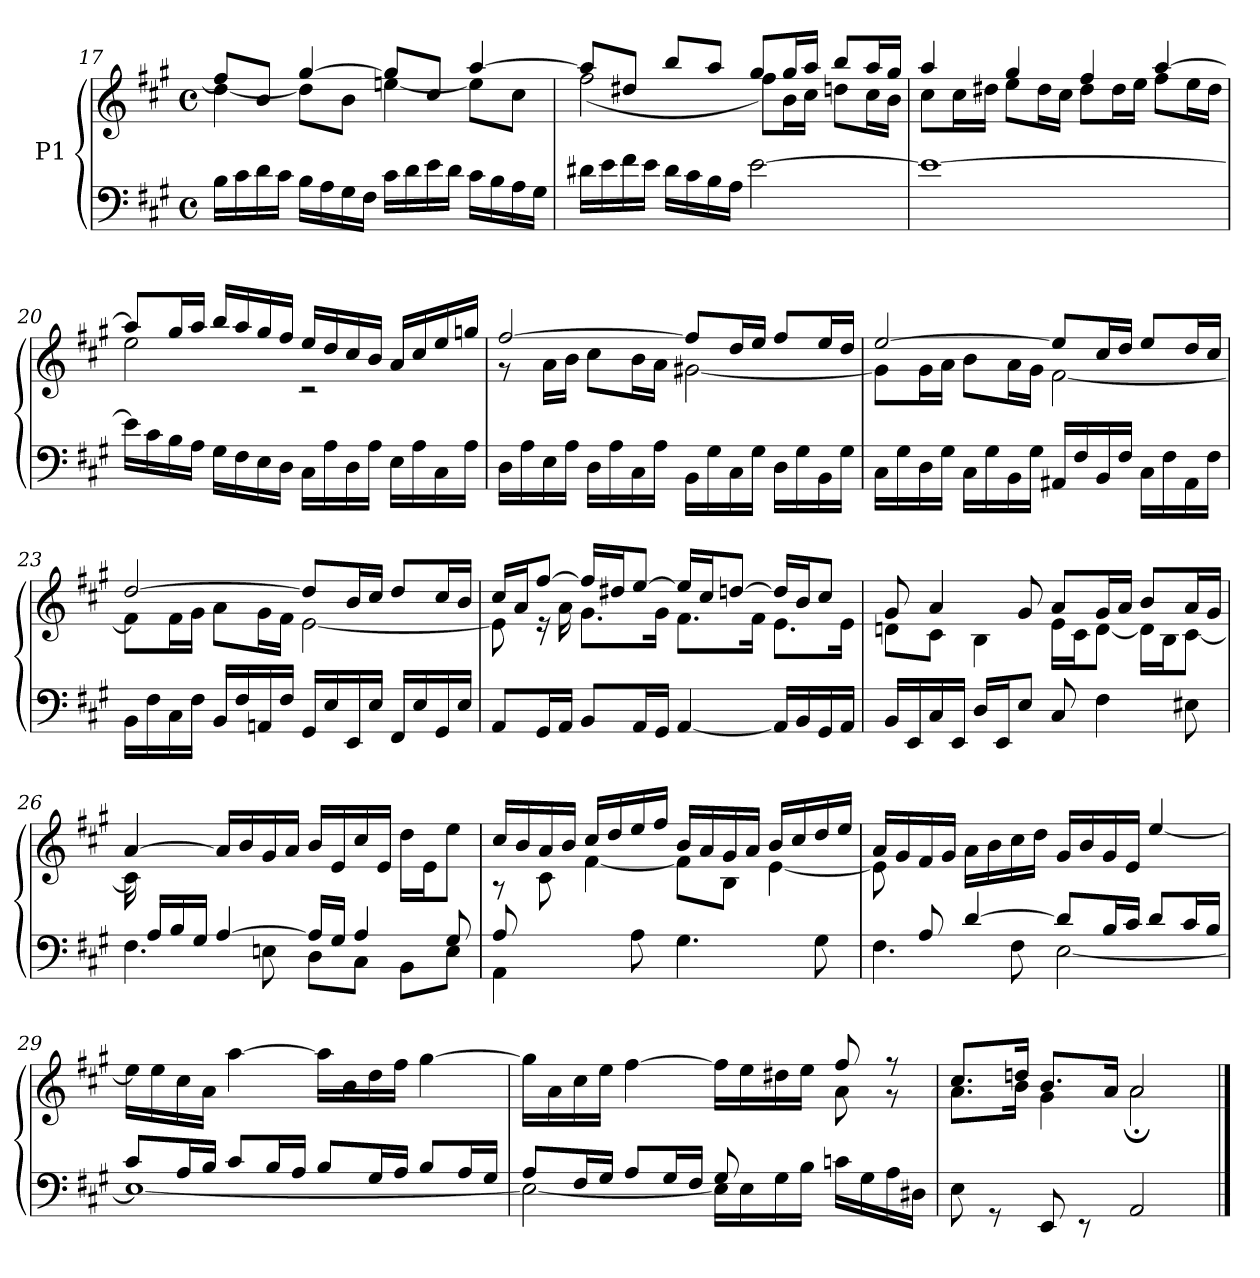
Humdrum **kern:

**kern	**kern
*part1	*part1
*staff2	*staff1
*I"P1	*
*clefF4	*clefG2
*k[f#c#g#]	*k[f#c#g#]
*A:	*A:
*M4/4	*M4/4
*met(c)	*met(c)
=17	=17
*	*^
16Bi\LL	8ff#i/L]	[4ddi\
16c#i\	.	.
16di\	8bi/J	.
16c#i\JJ	.	.
16Bi\LL	[4gg#i/	8ddi\L]
16Ai\	.	.
16G#i\	.	8bi\J
16F#i\JJ	.	.
16c#i\LL	8gg#i/L]	[4eeni\
16di\	.	.
16ei\	8cc#i/J	.
16di\JJ	.	.
16c#i\LL	[4aai/	8eei\L]
16Bi\	.	.
16Ai\	.	8cc#i\J
16G#i\JJ	.	.
!!LO:LB:g=z	!!
=18	=18	=18
16d#Xi\LL	8aai/L]	(2ff#i\
16ei\	.	.
16f#i\	8dd#Xi/J	.
16ei\JJ	.	.
16d#i\LL	8bbi/L	.
16c#i\	.	.
16Bi\	8aai/J	.
16Ai\JJ	.	.
[2ei\	8gg#i/L	8ff#i\L)
.	16gg#i/L	16bi\L
.	16aai/JJ	16cc#i\JJ
.	8bbi/L	8ddni\L
.	16aai/L	16cc#i\L
.	16gg#i/JJ	16bi\JJ
=19	=19	=19
1ei_	4aai/	8cc#i\L
.	.	16cc#i\L
.	.	16dd#Xi\JJ
.	4gg#i/	8eei\L
.	.	16dd#i\L
.	.	16cc#i\JJ
.	4ff#i/	8dd#i\L
.	.	16dd#i\L
.	.	16eei\JJ
.	[4aai/	8ff#i\L
.	.	16eei\L
.	.	16dd#i\JJ
=20	=20	=20
16ei\LL]	8aai/L]	2eei\
16c#i\	.	.
16Bi\	16gg#i/L	.
16Ai\JJ	16aai/JJ	.
16G#i\LL	16bbi/LL	.
16F#i\	16aai/	.
16Ei\	16gg#i/	.
16Di\JJ	16ff#i/JJ	.
16C#i\LL	16eei/LL	2r
16Ai\	16ddi/	.
16Di\	16cc#i/	.
16Ai\JJ	16bi/JJ	.
16Ei\LL	16ai/LL	.
16Ai\	16cc#i/	.
16C#i\	16eei/	.
16Ai\JJ	16ggni/JJ	.
!!LO:LB:g=z	!!
=21	=21	=21
16Di\LL	[2ff#i/	8r
16Ai\	.	.
16Ei\	.	16ai\LL
16Ai\JJ	.	16bi\JJ
16Di\LL	.	8cc#i\L
16Ai\	.	.
16C#i\	.	16bi\L
16Ai\JJ	.	16ai\JJ
16BBi\LL	8ff#i/L]	[2g#Xi\
16G#i\	.	.
16C#i\	16ddi/L	.
16G#i\JJ	16eei/JJ	.
16Di\LL	8ff#i/L	.
16G#i\	.	.
16BBi\	16eei/L	.
16G#i\JJ	16ddi/JJ	.
=22	=22	=22
16C#i\LL	[2eei/	8g#i\L]
16G#i\	.	.
16Di\	.	16g#i\L
16G#i\JJ	.	16ai\JJ
16C#i\LL	.	8bi\L
16G#i\	.	.
16BBi\	.	16ai\L
16G#i\JJ	.	16g#i\JJ
16AA#Xi/LL	8eei/L]	[2f#i\
16F#i/	.	.
16BBi/	16cc#i/L	.
16F#i/JJ	16ddi/JJ	.
16C#i\LL	8eei/L	.
16F#i\	.	.
16AA#i\	16ddi/L	.
16F#i\JJ	16cc#i/JJ	.
=23	=23	=23
16BBi\LL	[2ddi/	8f#i\L]
16F#i\	.	.
16C#i\	.	16f#i\L
16F#i\JJ	.	16g#i\JJ
16BBi/LL	.	8ai\L
16F#i/	.	.
16AAni/	.	16g#i\L
16F#i/JJ	.	16f#i\JJ
16GG#i/LL	8ddi/L]	[2ei\
16Ei/	.	.
16EEi/	16bi/L	.
16Ei/JJ	16cc#i/JJ	.
16FF#i/LL	8ddi/L	.
16Ei/	.	.
16GG#i/	16cc#i/L	.
16Ei/JJ	16bi/JJ	.
!!LO:LB:g=z	!!
=24	=24	=24
*^	*	*
1ryy	8AAi/L	16cc#i/LL	8ei\]
.	.	16ai/J	.
.	16GG#i/L	[8ff#i/J	16r
.	16AAi/JJ	.	16ai\
.	8BBi/L	16ff#i/LL]	8.g#i\L
.	.	16dd#Xi/J	.
.	16AAi/L	[8eei/J	.
.	16GG#i/JJ	.	16g#i\Jk
.	[4AAi/	16eei/LL]	8.f#i\L
.	.	16cc#i/J	.
.	.	[8ddni/J	.
.	.	.	16f#i\Jk
.	16AAi/LL]	16ddi/LL]	8.ei\L
.	16BBi/	16bi/J	.
.	16GG#i/	8cc#i/J	.
.	16AAi/JJ	.	16ei\Jk
=25	=25	=25	=25
1ryy	16BBi/LL	8g#i/	8dni\L
.	16EEi/	.	.
.	16C#i/	4ai/	8c#i\J
.	16EEi/JJ	.	.
.	16Di/LL	.	4Bi\
.	16EEi/J	.	.
.	8Ei/J	8g#i/	.
.	8C#i/	8ai/L	16ei\LL
.	.	.	16c#i\J
.	4F#i\	16g#i/L	[8di\J
.	.	16ai/JJ	.
.	.	8bi/L	16di\LL]
.	.	.	16Bi\J
.	8E#Xi\	16ai/L	[8c#i\J
.	.	16g#i/JJ	.
=26	=26	=26	=26
16ryy	4.F#i\	[4ai/	16c#i\]
16Ai/LL	.	.	8.ryy
16Bi/	.	.	.
16G#i/JJ	.	.	.
[4Ai/	.	16ai/LL]	4ryy
.	.	16bi/	.
.	8Eni\	16g#i/	.
.	.	16ai/JJ	.
16Ai/LL]	8Di\L	16bi/LL	2ryy
16G#i/JJ	.	16ei/	.
4Ai/	8C#i\J	16cc#i/	.
.	.	16ei/JJ	.
.	8BBi\L	16ddi\LL	.
.	.	16ei\J	.
8G#i/	8Ei\J	8eei\J	.
!!LO:PB:g=z	!!
=27	=27	=27	=27
8Ai/	4AAi\	16cc#i/LL	8r
.	.	16bi/	.
8ryy	.	16ai/	8c#i\
.	.	16bi/JJ	.
2.ryy	8ryy	16cc#i/LL	[4f#i\
.	.	16ddi/	.
.	8Ai\	16eei/	.
.	.	16ff#i/JJ	.
.	4.G#i\	16bi/LL	8f#i\L]
.	.	16ai/	.
.	.	16g#i/	8Bi\J
.	.	16ai/JJ	.
.	.	16bi/LL	[4ei\
.	.	16cc#i/	.
.	8G#i\	16ddi/	.
.	.	16eei/JJ	.
=28	=28	=28	=28
8ryy	4.F#i\	16ai/LL	8ei\]
.	.	16g#i/	.
8Ai/	.	16f#i/	8ryy
.	.	16g#i/JJ	.
[4di/	.	16ai\LL	4ryy
.	.	16bi\	.
.	8F#i\	16cc#i\	.
.	.	16ddi\JJ	.
8di/L]	[2Ei\	16g#i/LL	2ryy
.	.	16bi/	.
16Bi/L	.	16g#i/	.
16c#i/JJ	.	16ei/JJ	.
8di/L	.	[4eei/	.
16c#i/L	.	.	.
16Bi/JJ	.	.	.
!!LO:LB:g=z	!!
=29	=29	=29	=29
8c#i/L	1Ei_	16eei\LL]	1ryy
.	.	16eei\	.
16Ai/L	.	16cc#i\	.
16Bi/JJ	.	16ai\JJ	.
8c#i/L	.	[4aai\	.
16Bi/L	.	.	.
16Ai/JJ	.	.	.
8Bi/L	.	16aai\LL]	.
.	.	16bi\	.
16G#i/L	.	16ddi\	.
16Ai/JJ	.	16ff#i\JJ	.
8Bi/L	.	[4gg#i\	.
16Ai/L	.	.	.
16G#i/JJ	.	.	.
=30	=30	=30	=30
8Ai/L	2Ei\_	16gg#i\LL]	2.ryy
.	.	16ai\	.
16F#i/L	.	16cc#i\	.
16G#i/JJ	.	16eei\JJ	.
8Ai/L	.	[4ff#i\	.
16G#i/L	.	.	.
16F#i/JJ	.	.	.
8G#i/	16Ei\LL]	16ff#i\LL]	.
.	16Ei\	16eei\	.
8ryy	16G#i\	16dd#Xi\	.
.	16Bi\JJ	16eei\JJ	.
4ryy	16cni\LL	8ff#i/	8ai\
.	16G#i\	.	.
.	16Ai\	8r	8r
.	16D#Xi\JJ	.	.
=31	=31	=31	=31
1ryy	8Ei\	8.cc#i/L	8.ai\L
.	8r	.	.
.	.	16ddni/Jk	16bi\Jk
.	8EEi/	8.bi/L	4g#i\
.	8r	.	.
.	.	16ai/Jk	.
.	2AAi/	2ai/	2a;i\
*v	*v	*	*
*	*v	*v
==	==
*-	*-
